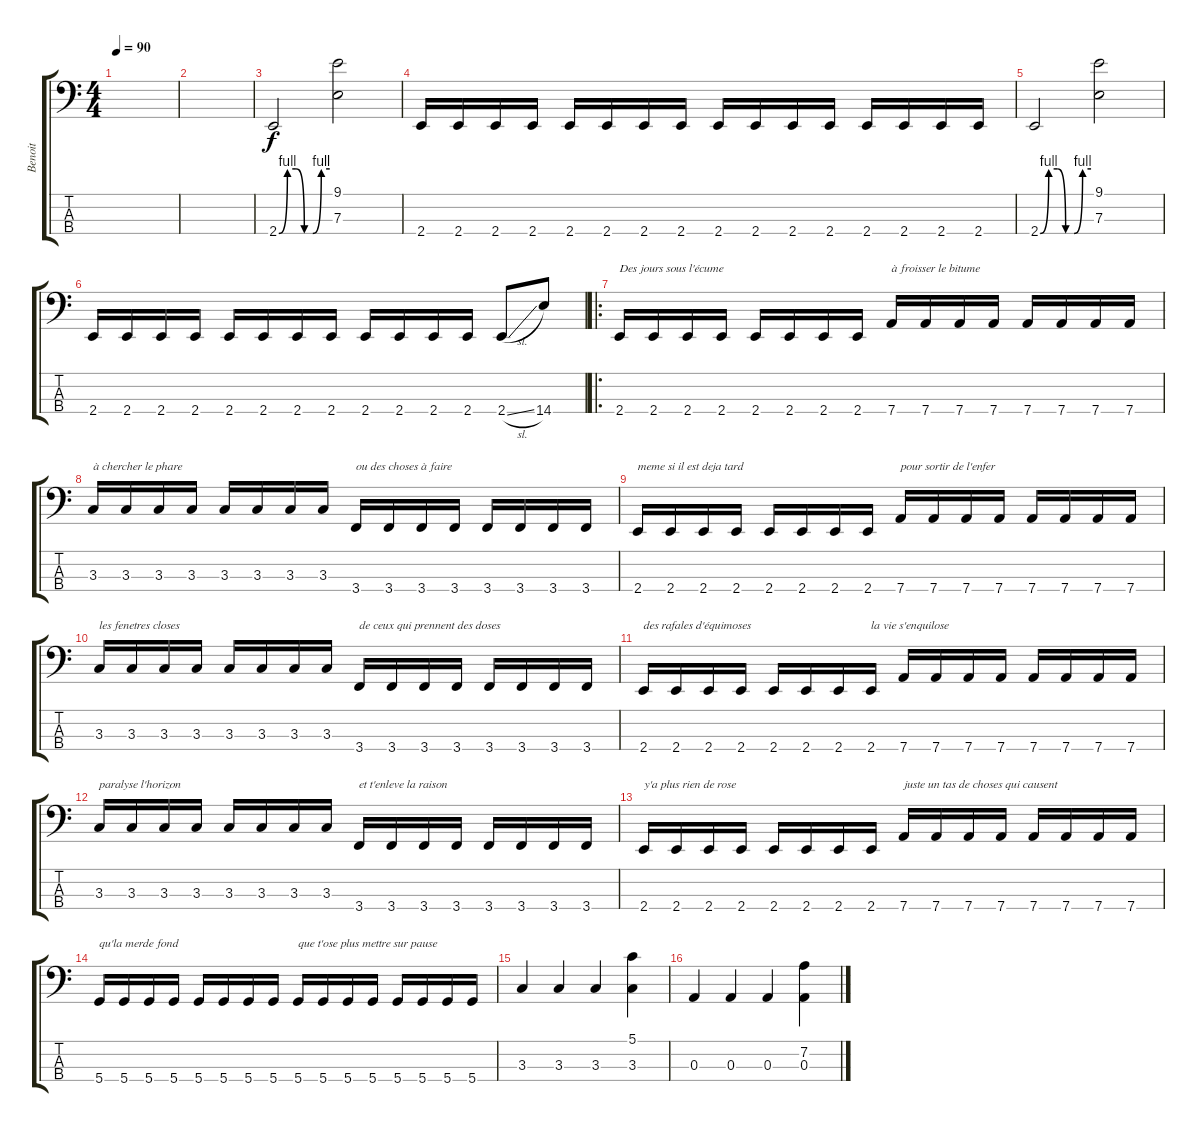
\track ("Benoit" "Benoit") {instrument electricbassfinger}
\staff {score tabs}
\tuning (G2 D2 A1 D1) {hide}
\ts (4 4)
\tempo 90
\clef f4
\ks c
|
|
2.4{be (custom 0 0 10 4 20 4 30 0 40 0 50 4 60 4)}.2 (9.1 7.3).2 |
2.4.16 2.4.16 2.4.16 2.4.16 2.4.16 2.4.16 2.4.16 2.4.16 2.4.16 2.4.16 2.4.16 2.4.16 2.4.16 2.4.16 2.4.16 2.4.16 |
2.4{be (custom 0 0 10 4 20 4 30 0 40 0 50 4 60 4)}.2 (9.1 7.3).2 |
2.4.16 2.4.16 2.4.16 2.4.16 2.4.16 2.4.16 2.4.16 2.4.16 2.4.16 2.4.16 2.4.16 2.4.16 2.4{sl}.8 14.4.8 |
\ro
2.4.16{txt "Des jours sous l'écume"} 2.4.16 2.4.16 2.4.16 2.4.16 2.4.16 2.4.16 2.4.16 7.4.16{txt "à froisser le bitume"} 7.4.16 7.4.16 7.4.16 7.4.16 7.4.16 7.4.16 7.4.16 |
3.3.16{txt "à chercher le phare"} 3.3.16 3.3.16 3.3.16 3.3.16 3.3.16 3.3.16 3.3.16 3.4.16{txt "ou des choses à faire"} 3.4.16 3.4.16 3.4.16 3.4.16 3.4.16 3.4.16 3.4.16 |
2.4.16{txt "meme si il est deja tard"} 2.4.16 2.4.16 2.4.16 2.4.16 2.4.16 2.4.16 2.4.16 7.4.16{txt "pour sortir de l'enfer"} 7.4.16 7.4.16 7.4.16 7.4.16 7.4.16 7.4.16 7.4.16 |
3.3.16{txt "les fenetres closes"} 3.3.16 3.3.16 3.3.16 3.3.16 3.3.16 3.3.16 3.3.16 3.4.16{txt "de ceux qui prennent des doses"} 3.4.16 3.4.16 3.4.16 3.4.16 3.4.16 3.4.16 3.4.16 |
2.4.16{txt "des rafales d'équimoses"} 2.4.16 2.4.16 2.4.16 2.4.16 2.4.16 2.4.16 2.4.16{txt "la vie s'enquilose"} 7.4.16 7.4.16 7.4.16 7.4.16 7.4.16 7.4.16 7.4.16 7.4.16 |
3.3.16{txt "paralyse l'horizon"} 3.3.16 3.3.16 3.3.16 3.3.16 3.3.16 3.3.16 3.3.16 3.4.16{txt "et t'enleve la raison"} 3.4.16 3.4.16 3.4.16 3.4.16 3.4.16 3.4.16 3.4.16 |
2.4.16{txt "y'a plus rien de rose"} 2.4.16 2.4.16 2.4.16 2.4.16 2.4.16 2.4.16 2.4.16 7.4.16{txt "juste un tas de choses qui causent"} 7.4.16 7.4.16 7.4.16 7.4.16 7.4.16 7.4.16 7.4.16 |
5.4.16{txt "qu'la merde fond"} 5.4.16 5.4.16 5.4.16 5.4.16 5.4.16 5.4.16 5.4.16 5.4.16{txt "que t'ose plus mettre sur pause"} 5.4.16 5.4.16 5.4.16 5.4.16 5.4.16 5.4.16 5.4.16 |
3.3.4 3.3.4 3.3.4 (5.1 3.3).4 |
0.3.4 0.3.4 0.3.4 (7.2 0.3).4
